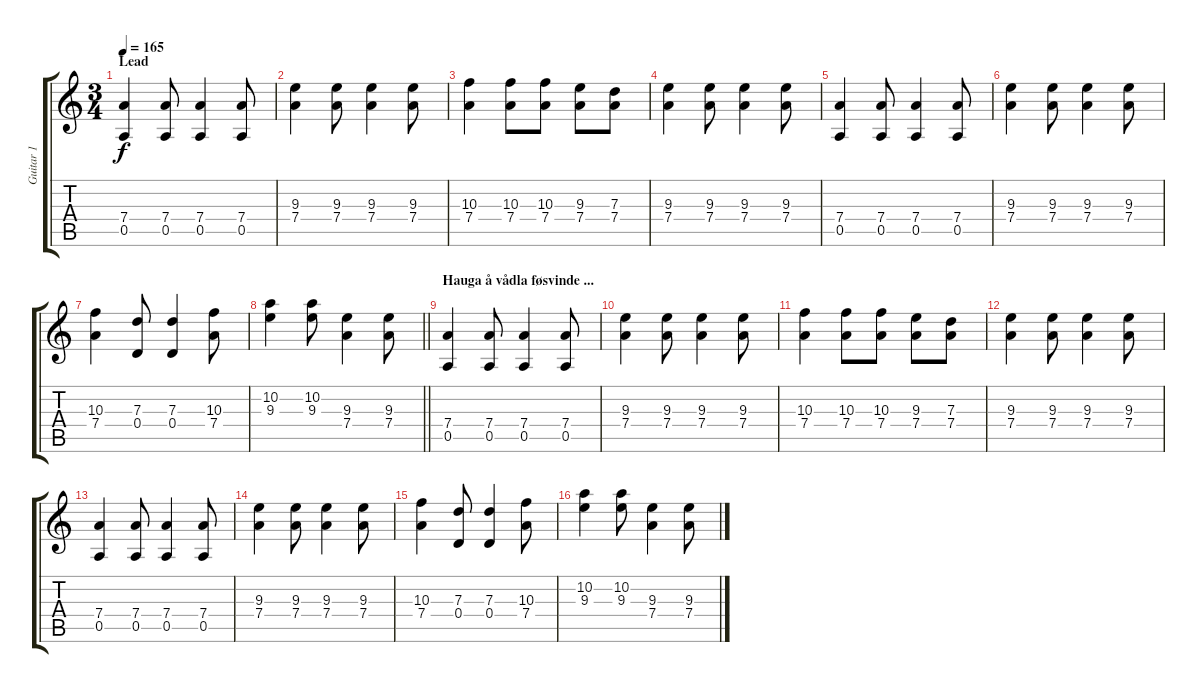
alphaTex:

\track ("Guitar 1" "Guitar 1") {instrument distortionguitar}
\staff {score tabs}
\tuning (E4 B3 G3 D3 A2 E2) {hide}
\ts (3 4)
\section ("" "Lead")
\tempo 165
\clef g2
\ks c
(7.4 0.5).4{dy f} (7.4 0.5).8 (7.4 0.5).4 (7.4 0.5).8 |
(9.3 7.4).4 (9.3 7.4).8 (9.3 7.4).4 (9.3 7.4).8 |
(10.3 7.4).4 (10.3 7.4).8 (10.3 7.4).8 (9.3 7.4).8 (7.3 7.4).8 |
(9.3 7.4).4 (9.3 7.4).8 (9.3 7.4).4 (9.3 7.4).8 |
(7.4 0.5).4 (7.4 0.5).8 (7.4 0.5).4 (7.4 0.5).8 |
(9.3 7.4).4 (9.3 7.4).8 (9.3 7.4).4 (9.3 7.4).8 |
(10.3 7.4).4 (7.3 0.4).8 (7.3 0.4).4 (10.3 7.4).8 |
\barLineRight lightlight
(10.2 9.3).4 (10.2 9.3).8 (9.3 7.4).4 (9.3 7.4).8 |
\section ("" "Hauga å vådla føsvinde ...")
(7.4 0.5).4 (7.4 0.5).8 (7.4 0.5).4 (7.4 0.5).8 |
(9.3 7.4).4 (9.3 7.4).8 (9.3 7.4).4 (9.3 7.4).8 |
(10.3 7.4).4 (10.3 7.4).8 (10.3 7.4).8 (9.3 7.4).8 (7.3 7.4).8 |
(9.3 7.4).4 (9.3 7.4).8 (9.3 7.4).4 (9.3 7.4).8 |
(7.4 0.5).4 (7.4 0.5).8 (7.4 0.5).4 (7.4 0.5).8 |
(9.3 7.4).4 (9.3 7.4).8 (9.3 7.4).4 (9.3 7.4).8 |
(10.3 7.4).4 (7.3 0.4).8 (7.3 0.4).4 (10.3 7.4).8 |
(10.2 9.3).4 (10.2 9.3).8 (9.3 7.4).4 (9.3 7.4).8
